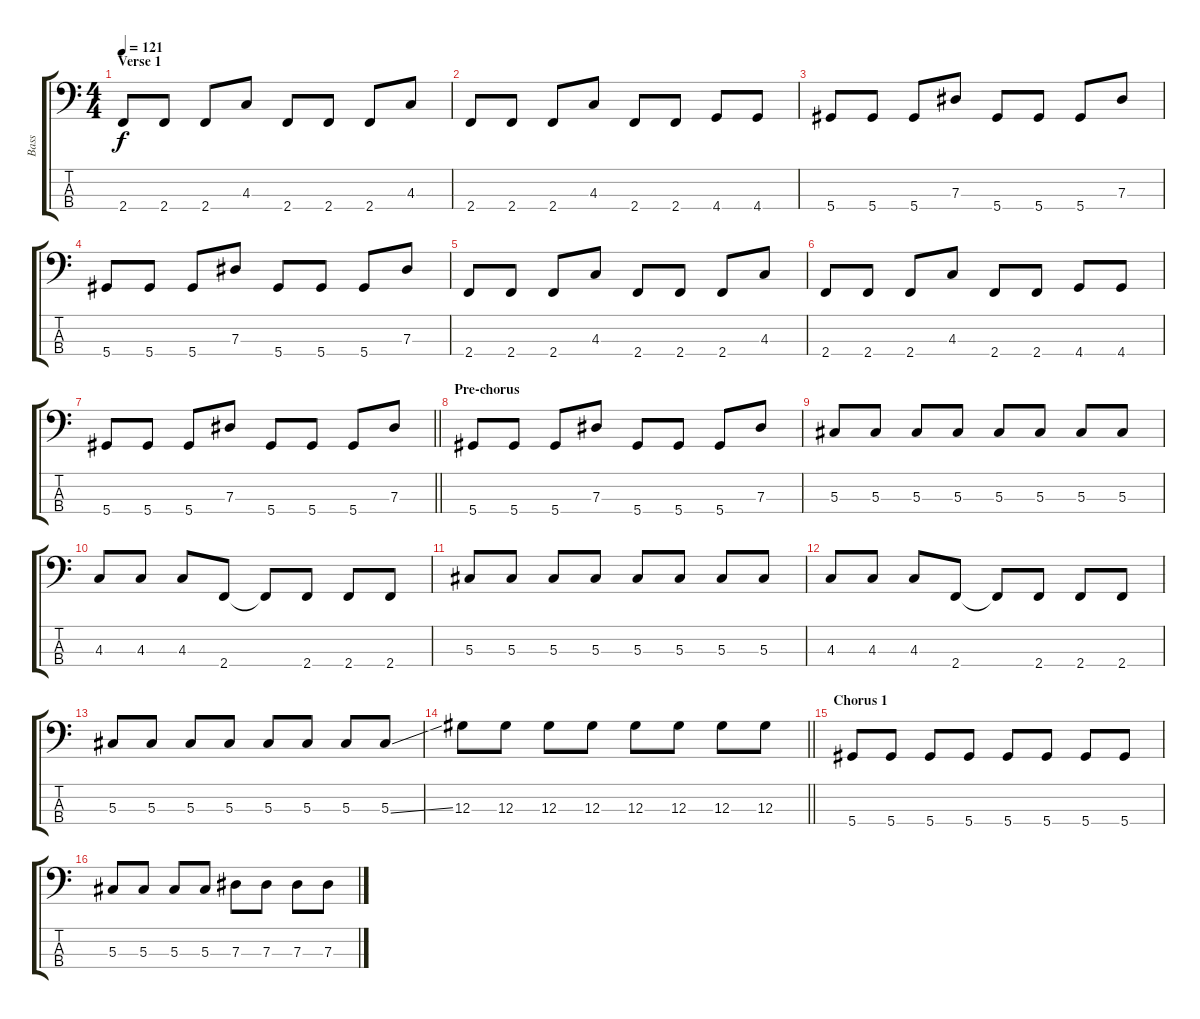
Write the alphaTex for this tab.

\track ("Bass" "Bass") {instrument electricbassfinger}
\staff {score tabs}
\tuning (Gb2 Db2 Ab1 Eb1) {hide}
\ts (4 4)
\section ("" "Verse 1")
\tempo 121
\clef f4
\ks c
2.4.8{dy f instrument electricbassfinger} 2.4.8 2.4.8 4.3.8 2.4.8 2.4.8 2.4.8 4.3.8 |
2.4.8 2.4.8 2.4.8 4.3.8 2.4.8 2.4.8 4.4.8 4.4.8 |
5.4.8 5.4.8 5.4.8 7.3.8 5.4.8 5.4.8 5.4.8 7.3.8 |
5.4.8 5.4.8 5.4.8 7.3.8 5.4.8 5.4.8 5.4.8 7.3.8 |
2.4.8 2.4.8 2.4.8 4.3.8 2.4.8 2.4.8 2.4.8 4.3.8 |
2.4.8 2.4.8 2.4.8 4.3.8 2.4.8 2.4.8 4.4.8 4.4.8 |
\barLineRight lightlight
5.4.8 5.4.8 5.4.8 7.3.8 5.4.8 5.4.8 5.4.8 7.3.8 |
\section ("" "Pre-chorus")
5.4.8 5.4.8 5.4.8 7.3.8 5.4.8 5.4.8 5.4.8 7.3.8 |
5.3.8 5.3.8 5.3.8 5.3.8 5.3.8 5.3.8 5.3.8 5.3.8 |
4.3.8 4.3.8 4.3.8 2.4.8 2.4{t}.8 2.4.8 2.4.8 2.4.8 |
5.3.8 5.3.8 5.3.8 5.3.8 5.3.8 5.3.8 5.3.8 5.3.8 |
4.3.8 4.3.8 4.3.8 2.4.8 2.4{t}.8 2.4.8 2.4.8 2.4.8 |
5.3.8 5.3.8 5.3.8 5.3.8 5.3.8 5.3.8 5.3.8 5.3{ss}.8 |
\barLineRight lightlight
12.3.8 12.3.8 12.3.8 12.3.8 12.3.8 12.3.8 12.3.8 12.3.8 |
\section ("" "Chorus 1")
5.4.8 5.4.8 5.4.8 5.4.8 5.4.8 5.4.8 5.4.8 5.4.8 |
5.3.8 5.3.8 5.3.8 5.3.8 7.3.8 7.3.8 7.3.8 7.3.8
